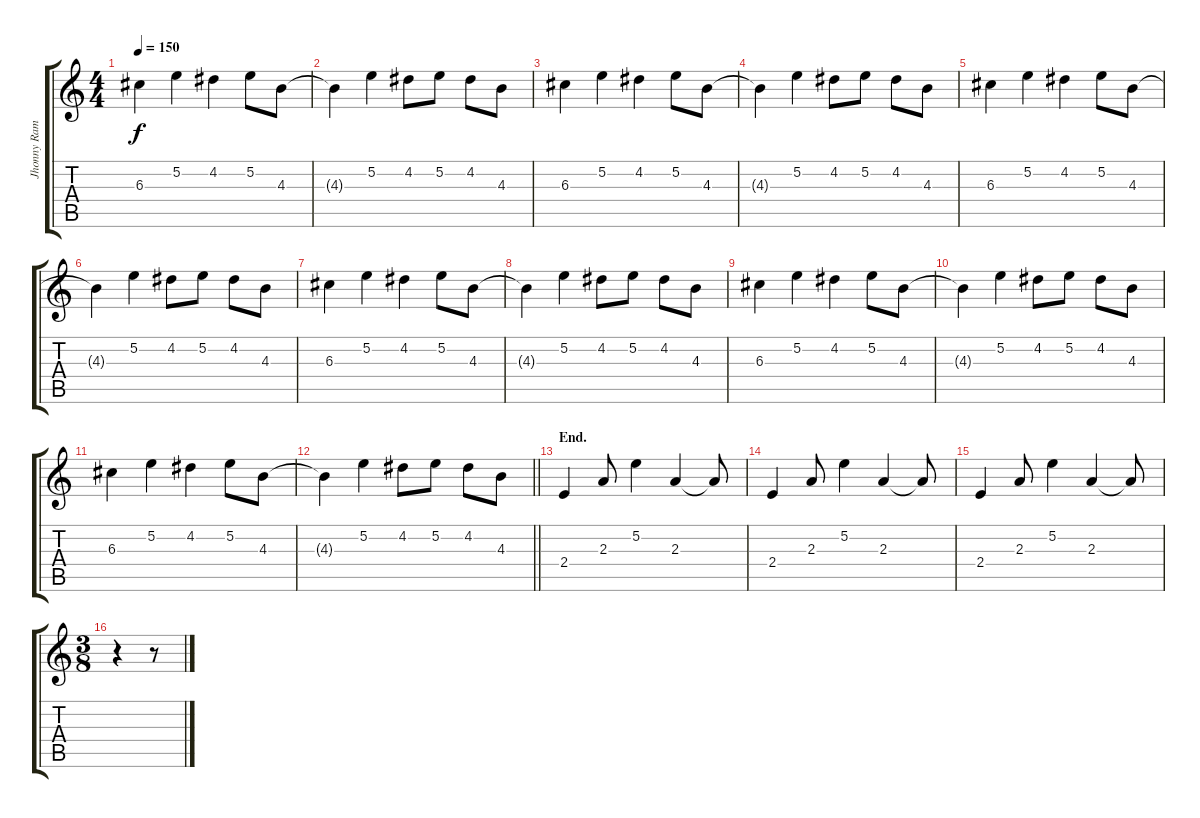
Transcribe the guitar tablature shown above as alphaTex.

\track ("Jhonny Ramone - Solo" "Jhonny Ram") {instrument acousticguitarsteel}
\staff {score tabs}
\tuning (E4 B3 G3 D3 A2 E2) {hide}
\ts (4 4)
\tempo 150
\clef g2
\ks c
6.3.4{dy f} 5.2.4 4.2.4 5.2.8 4.3.8 |
4.3{t}.4 5.2.4 4.2.8 5.2.8 4.2.8 4.3.8 |
6.3.4 5.2.4 4.2.4 5.2.8 4.3.8 |
4.3{t}.4 5.2.4 4.2.8 5.2.8 4.2.8 4.3.8 |
6.3.4 5.2.4 4.2.4 5.2.8 4.3.8 |
4.3{t}.4 5.2.4 4.2.8 5.2.8 4.2.8 4.3.8 |
6.3.4 5.2.4 4.2.4 5.2.8 4.3.8 |
4.3{t}.4 5.2.4 4.2.8 5.2.8 4.2.8 4.3.8 |
6.3.4 5.2.4 4.2.4 5.2.8 4.3.8 |
4.3{t}.4 5.2.4 4.2.8 5.2.8 4.2.8 4.3.8 |
6.3.4 5.2.4 4.2.4 5.2.8 4.3.8 |
\barLineRight lightlight
4.3{t}.4 5.2.4 4.2.8 5.2.8 4.2.8 4.3.8 |
\section ("" "End.")
2.4.4 2.3.8 5.2.4 2.3.4 2.3{t}.8 |
2.4.4 2.3.8 5.2.4 2.3.4 2.3{t}.8 |
2.4.4 2.3.8 5.2.4 2.3.4 2.3{t}.8 |
\ts (3 8)
r.4 r.8
